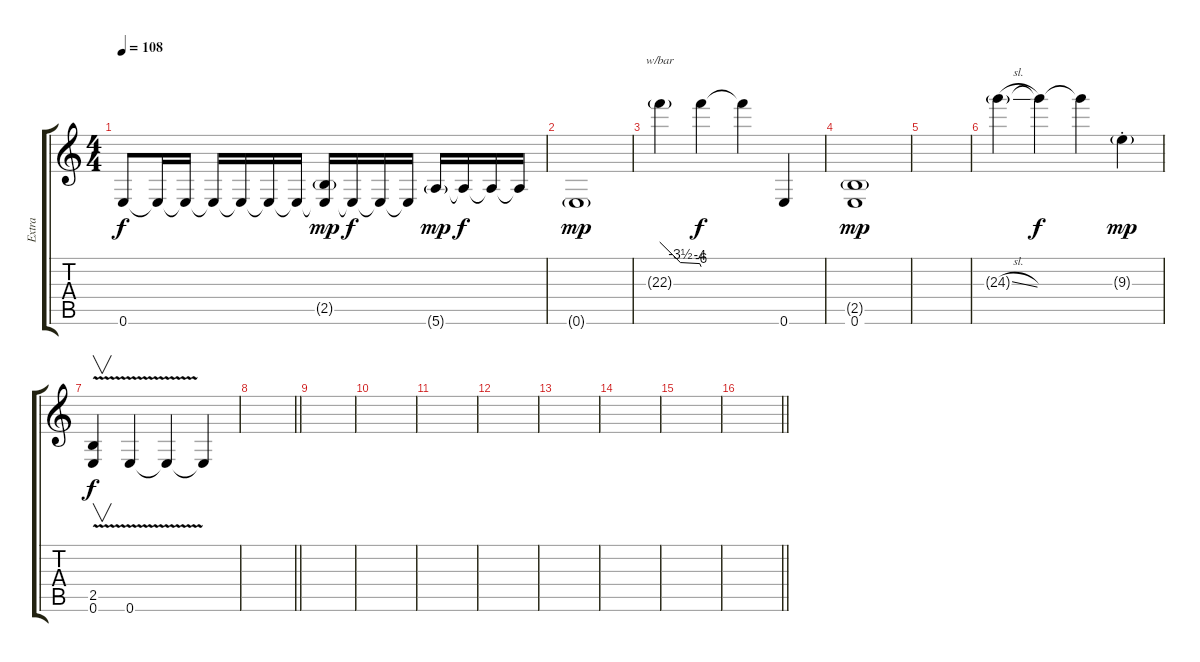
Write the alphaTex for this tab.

\track ("Extra" "Extra") {instrument electricguitarjazz}
\staff {score tabs}
\tuning (E4 B3 G3 D3 A2 E2) {hide}
\ts (4 4)
\tempo 108
\clef g2
\ks c
0.6.8{dy f volume 6 instrument gunshot} 0.6{t}.16 0.6{t}.16{instrument gunshot} 0.6{t}.16 0.6{t}.16 0.6{t}.16 0.6{t}.16 (2.5{g} 0.6{t}).16{dy mp} 0.6{t}.16{dy f} 0.6{t}.16 0.6{t}.16 5.6{g}.16{dy mp} 5.6{t}.16{dy f} 5.6{t}.16 5.6{t}.16 |
0.6{g}.1{dy mp volume 14 instrument gunshot} |
22.3{g}.4{tbe (custom default 0 0 30 -14 58 -16 60 -24) volume 9 instrument electricguitarjazz} 22.3{t}.4{dy f} 22.3{t}.4 0.6.4{volume 11 instrument gunshot} |
(2.5{g} 0.6).1{dy mp} |
|
24.3{sl g}.4{instrument electricguitarjazz} 24.3{t}.4{dy f} 24.3{t}.4 9.3{g st}.4{dy mp} |
(2.5{v} 0.6{v}).4{v dy f instrument gunshot} 0.6{v}.4 0.6{t}.4 0.6{t}.4 |
\barLineRight lightlight
|
|
|
|
|
|
|
|
\barLineRight lightlight
